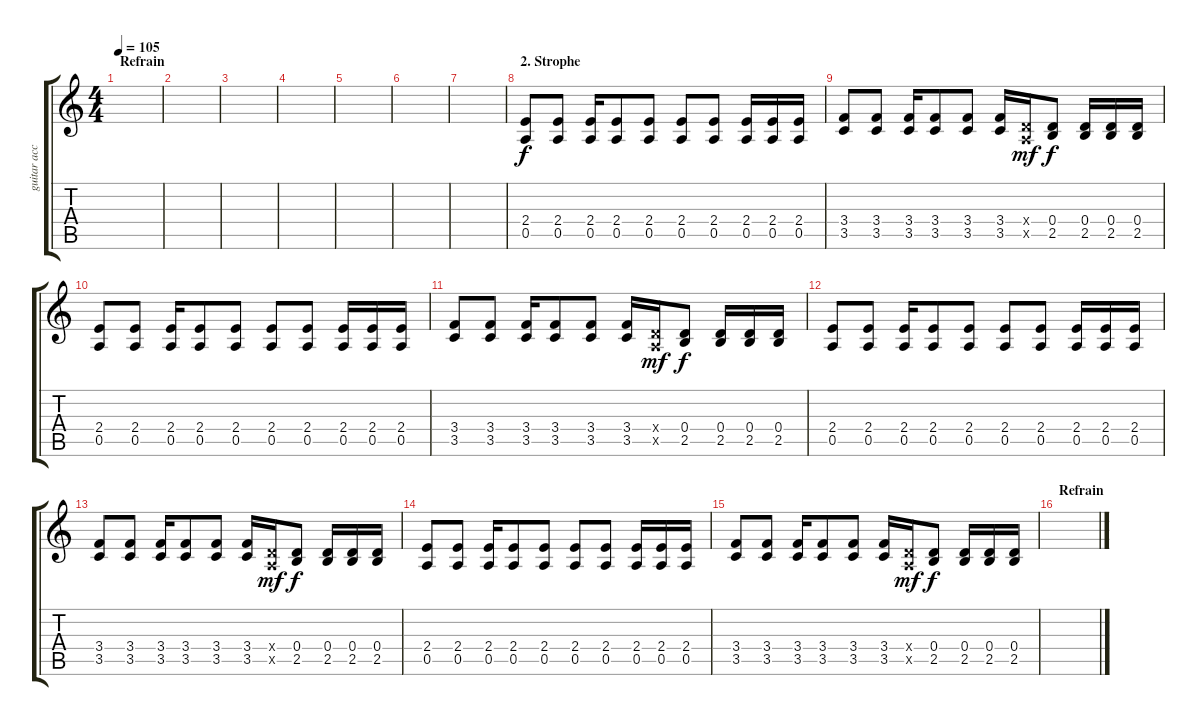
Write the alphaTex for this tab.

\track ("guitar acc. 2" "guitar acc") {instrument acousticguitarsteel}
\staff {score tabs}
\tuning (E4 B3 G3 D3 A2 E2) {hide}
\ts (4 4)
\section ("" "Refrain")
\tempo 105
\clef g2
\ks c
|
|
|
|
|
|
|
\section ("" "2. Strophe")
(2.4 0.5).8 (2.4 0.5).8 (2.4 0.5).16 (2.4 0.5).8 (2.4 0.5).8 (2.4 0.5).8 (2.4 0.5).8 (2.4 0.5).16 (2.4 0.5).16 (2.4 0.5).16 |
(3.4 3.5).8 (3.4 3.5).8 (3.4 3.5).16 (3.4 3.5).8 (3.4 3.5).8 (3.4 3.5).16 (0.4{x} 0.5{x}).16{dy mf} (0.4 2.5).8{dy f} (0.4 2.5).16 (0.4 2.5).16 (0.4 2.5).16 |
(2.4 0.5).8 (2.4 0.5).8 (2.4 0.5).16 (2.4 0.5).8 (2.4 0.5).8 (2.4 0.5).8 (2.4 0.5).8 (2.4 0.5).16 (2.4 0.5).16 (2.4 0.5).16 |
(3.4 3.5).8 (3.4 3.5).8 (3.4 3.5).16 (3.4 3.5).8 (3.4 3.5).8 (3.4 3.5).16 (0.4{x} 0.5{x}).16{dy mf} (0.4 2.5).8{dy f} (0.4 2.5).16 (0.4 2.5).16 (0.4 2.5).16 |
(2.4 0.5).8 (2.4 0.5).8 (2.4 0.5).16 (2.4 0.5).8 (2.4 0.5).8 (2.4 0.5).8 (2.4 0.5).8 (2.4 0.5).16 (2.4 0.5).16 (2.4 0.5).16 |
(3.4 3.5).8 (3.4 3.5).8 (3.4 3.5).16 (3.4 3.5).8 (3.4 3.5).8 (3.4 3.5).16 (0.4{x} 0.5{x}).16{dy mf} (0.4 2.5).8{dy f} (0.4 2.5).16 (0.4 2.5).16 (0.4 2.5).16 |
(2.4 0.5).8 (2.4 0.5).8 (2.4 0.5).16 (2.4 0.5).8 (2.4 0.5).8 (2.4 0.5).8 (2.4 0.5).8 (2.4 0.5).16 (2.4 0.5).16 (2.4 0.5).16 |
(3.4 3.5).8 (3.4 3.5).8 (3.4 3.5).16 (3.4 3.5).8 (3.4 3.5).8 (3.4 3.5).16 (0.4{x} 0.5{x}).16{dy mf} (0.4 2.5).8{dy f} (0.4 2.5).16 (0.4 2.5).16 (0.4 2.5).16 |
\section ("" "Refrain")
